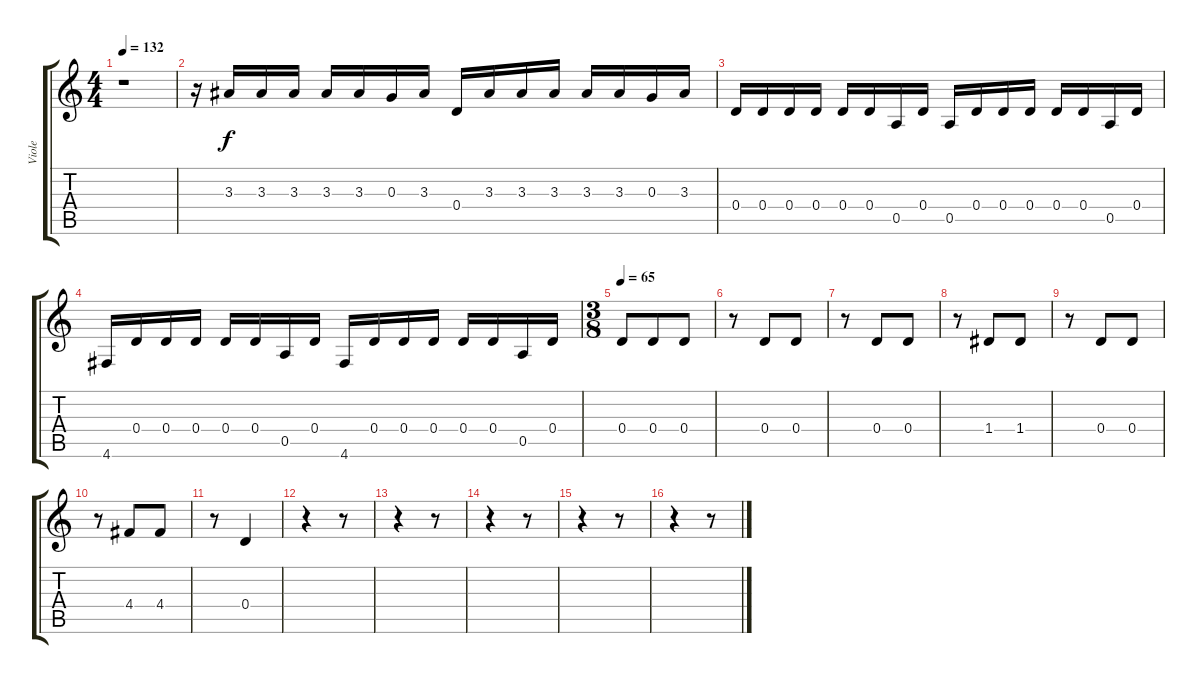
\track ("Viole" "Viole") {instrument overdrivenguitar}
\staff {score tabs}
\tuning (E4 B3 G3 D3 A2 D2) {hide}
\ts (4 4)
\tempo 132
\clef g2
\ks c
r.1{dy f} |
r.16 3.3.16 3.3.16 3.3.16 3.3.16 3.3.16 0.3.16 3.3.16 0.4.16 3.3.16 3.3.16 3.3.16 3.3.16 3.3.16 0.3.16 3.3.16 |
0.4.16 0.4.16 0.4.16 0.4.16 0.4.16 0.4.16 0.5.16 0.4.16 0.5.16 0.4.16 0.4.16 0.4.16 0.4.16 0.4.16 0.5.16 0.4.16 |
4.6.16 0.4.16 0.4.16 0.4.16 0.4.16 0.4.16 0.5.16 0.4.16 4.6.16 0.4.16 0.4.16 0.4.16 0.4.16 0.4.16 0.5.16 0.4.16 |
\ts (3 8)
\tempo 65
0.4.8 0.4.8 0.4.8 |
r.8 0.4.8 0.4.8 |
r.8 0.4.8 0.4.8 |
r.8 1.4.8 1.4.8 |
r.8 0.4.8 0.4.8 |
r.8 4.4.8 4.4.8 |
r.8 0.4.4 |
r.4 r.8 |
r.4 r.8 |
r.4 r.8 |
r.4 r.8 |
r.4 r.8
